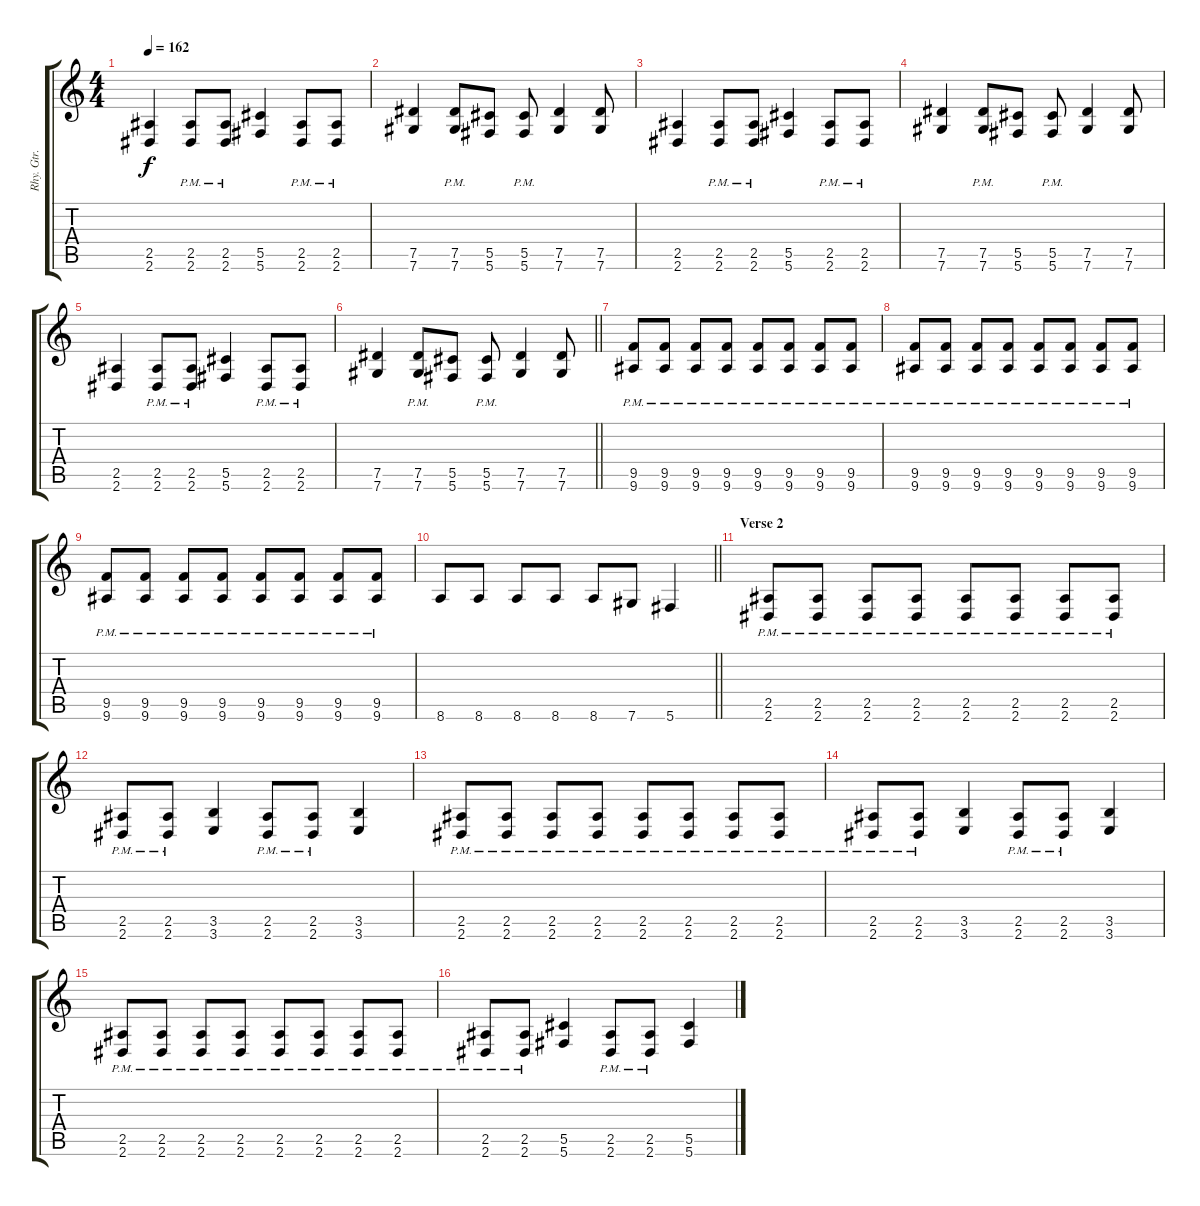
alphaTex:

\track ("Rhy. Gtr. 2" "Rhy. Gtr. ") {instrument distortionguitar}
\staff {score tabs}
\tuning (Eb4 Bb3 Gb3 Db3 Ab2 Db2) {hide}
\ts (4 4)
\tempo 162
\clef g2
\ks c
(2.5 2.6).4{dy f} (2.5{pm} 2.6{pm}).8 (2.5{pm} 2.6{pm}).8 (5.5 5.6).4 (2.5{pm} 2.6{pm}).8 (2.5{pm} 2.6{pm}).8 |
(7.5 7.6).4 (7.5{pm} 7.6{pm}).8 (5.5 5.6).8 (5.5{pm} 5.6{pm}).8 (7.5 7.6).4 (7.5 7.6).8 |
(2.5 2.6).4 (2.5{pm} 2.6{pm}).8 (2.5{pm} 2.6{pm}).8 (5.5 5.6).4 (2.5{pm} 2.6{pm}).8 (2.5{pm} 2.6{pm}).8 |
(7.5 7.6).4 (7.5{pm} 7.6{pm}).8 (5.5 5.6).8 (5.5{pm} 5.6{pm}).8 (7.5 7.6).4 (7.5 7.6).8 |
(2.5 2.6).4 (2.5{pm} 2.6{pm}).8 (2.5{pm} 2.6{pm}).8 (5.5 5.6).4 (2.5{pm} 2.6{pm}).8 (2.5{pm} 2.6{pm}).8 |
\barLineRight lightlight
(7.5 7.6).4 (7.5{pm} 7.6{pm}).8 (5.5 5.6).8 (5.5{pm} 5.6{pm}).8 (7.5 7.6).4 (7.5 7.6).8 |
\section ("" "")
(9.5{pm} 9.6{pm}).8 (9.5{pm} 9.6{pm}).8 (9.5{pm} 9.6{pm}).8 (9.5{pm} 9.6{pm}).8 (9.5{pm} 9.6{pm}).8 (9.5{pm} 9.6{pm}).8 (9.5{pm} 9.6{pm}).8 (9.5{pm} 9.6{pm}).8 |
(9.5{pm} 9.6{pm}).8 (9.5{pm} 9.6{pm}).8 (9.5{pm} 9.6{pm}).8 (9.5{pm} 9.6{pm}).8 (9.5{pm} 9.6{pm}).8 (9.5{pm} 9.6{pm}).8 (9.5{pm} 9.6{pm}).8 (9.5{pm} 9.6{pm}).8 |
(9.5{pm} 9.6{pm}).8 (9.5{pm} 9.6{pm}).8 (9.5{pm} 9.6{pm}).8 (9.5{pm} 9.6{pm}).8 (9.5{pm} 9.6{pm}).8 (9.5{pm} 9.6{pm}).8 (9.5{pm} 9.6{pm}).8 (9.5{pm} 9.6{pm}).8 |
\barLineRight lightlight
8.6.8 8.6.8 8.6.8 8.6.8 8.6.8 7.6.8 5.6.4 |
\section ("" "Verse 2")
(2.5{pm} 2.6{pm}).8 (2.5{pm} 2.6{pm}).8 (2.5{pm} 2.6{pm}).8 (2.5{pm} 2.6{pm}).8 (2.5{pm} 2.6{pm}).8 (2.5{pm} 2.6{pm}).8 (2.5{pm} 2.6{pm}).8 (2.5{pm} 2.6{pm}).8 |
(2.5{pm} 2.6{pm}).8 (2.5{pm} 2.6{pm}).8 (3.5 3.6).4 (2.5{pm} 2.6{pm}).8 (2.5{pm} 2.6{pm}).8 (3.5 3.6).4 |
(2.5{pm} 2.6{pm}).8 (2.5{pm} 2.6{pm}).8 (2.5{pm} 2.6{pm}).8 (2.5{pm} 2.6{pm}).8 (2.5{pm} 2.6{pm}).8 (2.5{pm} 2.6{pm}).8 (2.5{pm} 2.6{pm}).8 (2.5{pm} 2.6{pm}).8 |
(2.5{pm} 2.6{pm}).8 (2.5{pm} 2.6{pm}).8 (3.5 3.6).4 (2.5{pm} 2.6{pm}).8 (2.5{pm} 2.6{pm}).8 (3.5 3.6).4 |
(2.5{pm} 2.6{pm}).8 (2.5{pm} 2.6{pm}).8 (2.5{pm} 2.6{pm}).8 (2.5{pm} 2.6{pm}).8 (2.5{pm} 2.6{pm}).8 (2.5{pm} 2.6{pm}).8 (2.5{pm} 2.6{pm}).8 (2.5{pm} 2.6{pm}).8 |
(2.5{pm} 2.6{pm}).8 (2.5{pm} 2.6{pm}).8 (5.5 5.6).4 (2.5{pm} 2.6{pm}).8 (2.5{pm} 2.6{pm}).8 (5.5 5.6).4
